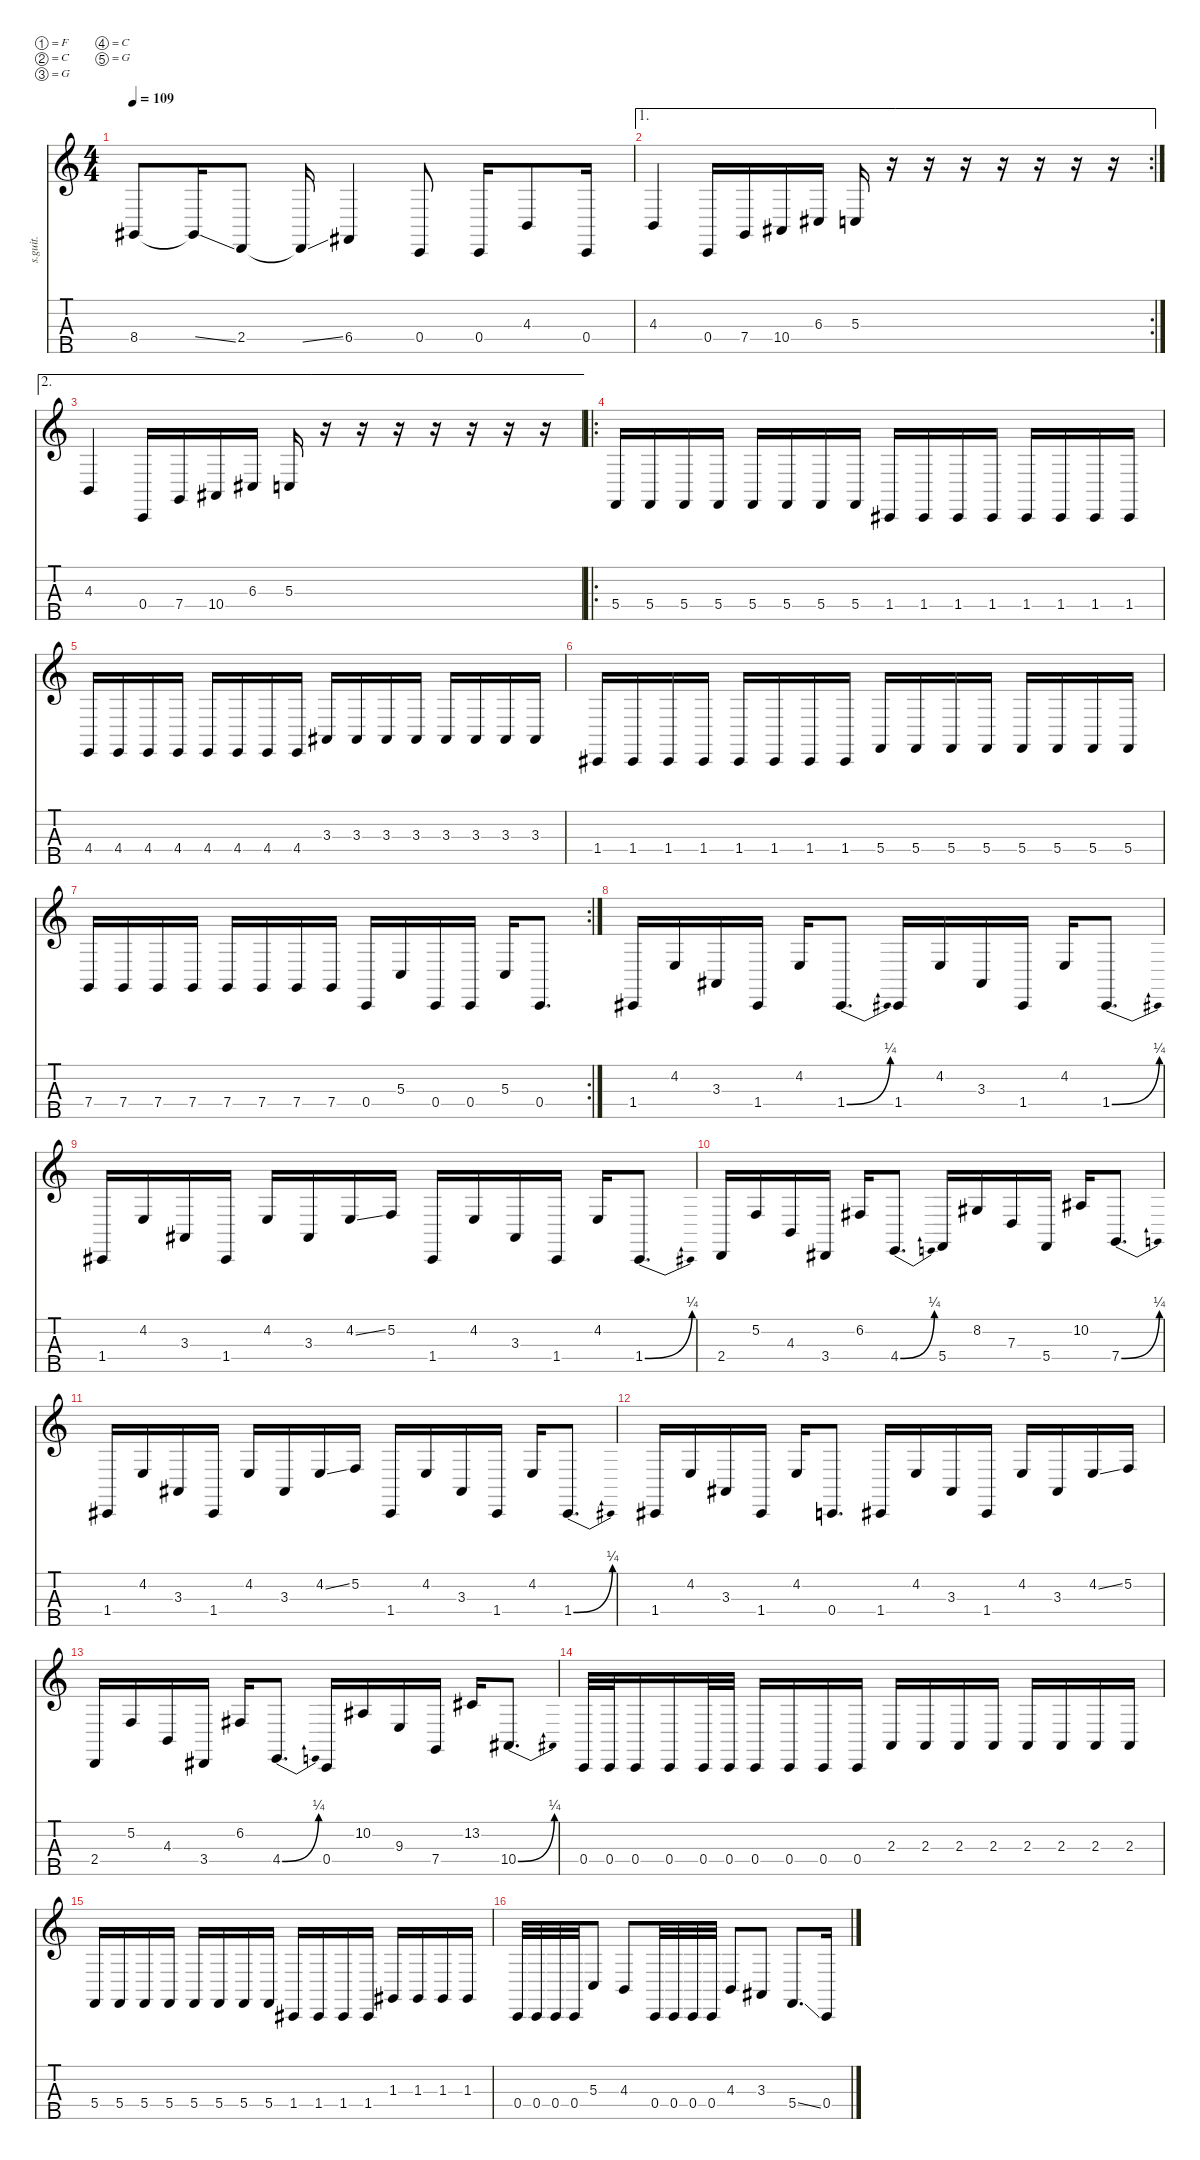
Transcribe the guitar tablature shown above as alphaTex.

\defaultSystemsLayout 4
\hideDynamics
\bracketExtendMode nobrackets
\track ("Electric Bass" "s.guit.") {instrument electricbassfinger}
\staff {score tabs}
\tuning (F2 C2 G1 C1 G0)
\ts (4 4)
\tempo 109
\clef g2
\ks c
8.4{acc #}.8{lyrics (0 "") lyrics (1 "") lyrics (2 "") lyrics (3 "") lyrics (4 "") dy f} 8.4{ss t acc #}.16{lyrics (0 "") lyrics (1 "") lyrics (2 "") lyrics (3 "") lyrics (4 "")} 2.4.8{lyrics (0 "") lyrics (1 "") lyrics (2 "") lyrics (3 "") lyrics (4 "")} 2.4{ss t}.16{lyrics (0 "") lyrics (1 "") lyrics (2 "") lyrics (3 "") lyrics (4 "")} 6.4{acc #}.4{lyrics (0 "") lyrics (1 "") lyrics (2 "") lyrics (3 "") lyrics (4 "")} 0.4.8{lyrics (0 "") lyrics (1 "") lyrics (2 "") lyrics (3 "") lyrics (4 "")} 0.4.16{lyrics (0 "") lyrics (1 "") lyrics (2 "") lyrics (3 "") lyrics (4 "")} 4.3.8{lyrics (0 "") lyrics (1 "") lyrics (2 "") lyrics (3 "") lyrics (4 "")} 0.4.16{lyrics (0 "") lyrics (1 "") lyrics (2 "") lyrics (3 "") lyrics (4 "")} |
\ae 1
\rc 2
4.3.4{lyrics (0 "") lyrics (1 "") lyrics (2 "") lyrics (3 "") lyrics (4 "")} 0.4.16{lyrics (0 "") lyrics (1 "") lyrics (2 "") lyrics (3 "") lyrics (4 "")} 7.4.16{lyrics (0 "") lyrics (1 "") lyrics (2 "") lyrics (3 "") lyrics (4 "")} 10.4{acc #}.16{lyrics (0 "") lyrics (1 "") lyrics (2 "") lyrics (3 "") lyrics (4 "")} 6.3{acc #}.16{lyrics (0 "") lyrics (1 "") lyrics (2 "") lyrics (3 "") lyrics (4 "")} 5.3.16{lyrics (0 "") lyrics (1 "") lyrics (2 "") lyrics (3 "") lyrics (4 "")} r.16 r.16 r.16 r.16 r.16 r.16 r.16 |
\ae 2
4.3.4{lyrics (0 "") lyrics (1 "") lyrics (2 "") lyrics (3 "") lyrics (4 "")} 0.4.16{lyrics (0 "") lyrics (1 "") lyrics (2 "") lyrics (3 "") lyrics (4 "")} 7.4.16{lyrics (0 "") lyrics (1 "") lyrics (2 "") lyrics (3 "") lyrics (4 "")} 10.4{acc #}.16{lyrics (0 "") lyrics (1 "") lyrics (2 "") lyrics (3 "") lyrics (4 "")} 6.3{acc #}.16{lyrics (0 "") lyrics (1 "") lyrics (2 "") lyrics (3 "") lyrics (4 "")} 5.3.16{lyrics (0 "") lyrics (1 "") lyrics (2 "") lyrics (3 "") lyrics (4 "")} r.16 r.16 r.16 r.16 r.16 r.16 r.16 |
\ro
5.4.16{lyrics (0 "") lyrics (1 "") lyrics (2 "") lyrics (3 "") lyrics (4 "")} 5.4.16{lyrics (0 "") lyrics (1 "") lyrics (2 "") lyrics (3 "") lyrics (4 "")} 5.4.16{lyrics (0 "") lyrics (1 "") lyrics (2 "") lyrics (3 "") lyrics (4 "")} 5.4.16{lyrics (0 "") lyrics (1 "") lyrics (2 "") lyrics (3 "") lyrics (4 "")} 5.4.16{lyrics (0 "") lyrics (1 "") lyrics (2 "") lyrics (3 "") lyrics (4 "")} 5.4.16{lyrics (0 "") lyrics (1 "") lyrics (2 "") lyrics (3 "") lyrics (4 "")} 5.4.16{lyrics (0 "") lyrics (1 "") lyrics (2 "") lyrics (3 "") lyrics (4 "")} 5.4.16{lyrics (0 "") lyrics (1 "") lyrics (2 "") lyrics (3 "") lyrics (4 "")} 1.4{acc #}.16{lyrics (0 "") lyrics (1 "") lyrics (2 "") lyrics (3 "") lyrics (4 "")} 1.4{acc #}.16{lyrics (0 "") lyrics (1 "") lyrics (2 "") lyrics (3 "") lyrics (4 "")} 1.4{acc #}.16{lyrics (0 "") lyrics (1 "") lyrics (2 "") lyrics (3 "") lyrics (4 "")} 1.4{acc #}.16{lyrics (0 "") lyrics (1 "") lyrics (2 "") lyrics (3 "") lyrics (4 "")} 1.4{acc #}.16{lyrics (0 "") lyrics (1 "") lyrics (2 "") lyrics (3 "") lyrics (4 "")} 1.4{acc #}.16{lyrics (0 "") lyrics (1 "") lyrics (2 "") lyrics (3 "") lyrics (4 "")} 1.4{acc #}.16{lyrics (0 "") lyrics (1 "") lyrics (2 "") lyrics (3 "") lyrics (4 "")} 1.4{acc #}.16{lyrics (0 "") lyrics (1 "") lyrics (2 "") lyrics (3 "") lyrics (4 "")} |
4.4.16{lyrics (0 "") lyrics (1 "") lyrics (2 "") lyrics (3 "") lyrics (4 "")} 4.4.16{lyrics (0 "") lyrics (1 "") lyrics (2 "") lyrics (3 "") lyrics (4 "")} 4.4.16{lyrics (0 "") lyrics (1 "") lyrics (2 "") lyrics (3 "") lyrics (4 "")} 4.4.16{lyrics (0 "") lyrics (1 "") lyrics (2 "") lyrics (3 "") lyrics (4 "")} 4.4.16{lyrics (0 "") lyrics (1 "") lyrics (2 "") lyrics (3 "") lyrics (4 "")} 4.4.16{lyrics (0 "") lyrics (1 "") lyrics (2 "") lyrics (3 "") lyrics (4 "")} 4.4.16{lyrics (0 "") lyrics (1 "") lyrics (2 "") lyrics (3 "") lyrics (4 "")} 4.4.16{lyrics (0 "") lyrics (1 "") lyrics (2 "") lyrics (3 "") lyrics (4 "")} 3.3{acc #}.16{lyrics (0 "") lyrics (1 "") lyrics (2 "") lyrics (3 "") lyrics (4 "")} 3.3{acc #}.16{lyrics (0 "") lyrics (1 "") lyrics (2 "") lyrics (3 "") lyrics (4 "")} 3.3{acc #}.16{lyrics (0 "") lyrics (1 "") lyrics (2 "") lyrics (3 "") lyrics (4 "")} 3.3{acc #}.16{lyrics (0 "") lyrics (1 "") lyrics (2 "") lyrics (3 "") lyrics (4 "")} 3.3{acc #}.16{lyrics (0 "") lyrics (1 "") lyrics (2 "") lyrics (3 "") lyrics (4 "")} 3.3{acc #}.16{lyrics (0 "") lyrics (1 "") lyrics (2 "") lyrics (3 "") lyrics (4 "")} 3.3{acc #}.16{lyrics (0 "") lyrics (1 "") lyrics (2 "") lyrics (3 "") lyrics (4 "")} 3.3{acc #}.16{lyrics (0 "") lyrics (1 "") lyrics (2 "") lyrics (3 "") lyrics (4 "")} |
1.4{acc #}.16{lyrics (0 "") lyrics (1 "") lyrics (2 "") lyrics (3 "") lyrics (4 "")} 1.4{acc #}.16{lyrics (0 "") lyrics (1 "") lyrics (2 "") lyrics (3 "") lyrics (4 "")} 1.4{acc #}.16{lyrics (0 "") lyrics (1 "") lyrics (2 "") lyrics (3 "") lyrics (4 "")} 1.4{acc #}.16{lyrics (0 "") lyrics (1 "") lyrics (2 "") lyrics (3 "") lyrics (4 "")} 1.4{acc #}.16{lyrics (0 "") lyrics (1 "") lyrics (2 "") lyrics (3 "") lyrics (4 "")} 1.4{acc #}.16{lyrics (0 "") lyrics (1 "") lyrics (2 "") lyrics (3 "") lyrics (4 "")} 1.4{acc #}.16{lyrics (0 "") lyrics (1 "") lyrics (2 "") lyrics (3 "") lyrics (4 "")} 1.4{acc #}.16{lyrics (0 "") lyrics (1 "") lyrics (2 "") lyrics (3 "") lyrics (4 "")} 5.4.16{lyrics (0 "") lyrics (1 "") lyrics (2 "") lyrics (3 "") lyrics (4 "")} 5.4.16{lyrics (0 "") lyrics (1 "") lyrics (2 "") lyrics (3 "") lyrics (4 "")} 5.4.16{lyrics (0 "") lyrics (1 "") lyrics (2 "") lyrics (3 "") lyrics (4 "")} 5.4.16{lyrics (0 "") lyrics (1 "") lyrics (2 "") lyrics (3 "") lyrics (4 "")} 5.4.16{lyrics (0 "") lyrics (1 "") lyrics (2 "") lyrics (3 "") lyrics (4 "")} 5.4.16{lyrics (0 "") lyrics (1 "") lyrics (2 "") lyrics (3 "") lyrics (4 "")} 5.4.16{lyrics (0 "") lyrics (1 "") lyrics (2 "") lyrics (3 "") lyrics (4 "")} 5.4.16{lyrics (0 "") lyrics (1 "") lyrics (2 "") lyrics (3 "") lyrics (4 "")} |
\rc 2
7.4.16{lyrics (0 "") lyrics (1 "") lyrics (2 "") lyrics (3 "") lyrics (4 "")} 7.4.16{lyrics (0 "") lyrics (1 "") lyrics (2 "") lyrics (3 "") lyrics (4 "")} 7.4.16{lyrics (0 "") lyrics (1 "") lyrics (2 "") lyrics (3 "") lyrics (4 "")} 7.4.16{lyrics (0 "") lyrics (1 "") lyrics (2 "") lyrics (3 "") lyrics (4 "")} 7.4.16{lyrics (0 "") lyrics (1 "") lyrics (2 "") lyrics (3 "") lyrics (4 "")} 7.4.16{lyrics (0 "") lyrics (1 "") lyrics (2 "") lyrics (3 "") lyrics (4 "")} 7.4.16{lyrics (0 "") lyrics (1 "") lyrics (2 "") lyrics (3 "") lyrics (4 "")} 7.4.16{lyrics (0 "") lyrics (1 "") lyrics (2 "") lyrics (3 "") lyrics (4 "")} 0.4.16{lyrics (0 "") lyrics (1 "") lyrics (2 "") lyrics (3 "") lyrics (4 "")} 5.3.16{lyrics (0 "") lyrics (1 "") lyrics (2 "") lyrics (3 "") lyrics (4 "")} 0.4.16{lyrics (0 "") lyrics (1 "") lyrics (2 "") lyrics (3 "") lyrics (4 "")} 0.4.16{lyrics (0 "") lyrics (1 "") lyrics (2 "") lyrics (3 "") lyrics (4 "")} 5.3.16{lyrics (0 "") lyrics (1 "") lyrics (2 "") lyrics (3 "") lyrics (4 "")} 0.4.8{d lyrics (0 "") lyrics (1 "") lyrics (2 "") lyrics (3 "") lyrics (4 "")} |
1.4{acc #}.16{lyrics (0 "") lyrics (1 "") lyrics (2 "") lyrics (3 "") lyrics (4 "")} 4.2.16{lyrics (0 "") lyrics (1 "") lyrics (2 "") lyrics (3 "") lyrics (4 "")} 3.3{acc #}.16{lyrics (0 "") lyrics (1 "") lyrics (2 "") lyrics (3 "") lyrics (4 "")} 1.4{acc #}.16{lyrics (0 "") lyrics (1 "") lyrics (2 "") lyrics (3 "") lyrics (4 "")} 4.2.16{lyrics (0 "") lyrics (1 "") lyrics (2 "") lyrics (3 "") lyrics (4 "")} 1.4{be (bend 0 0 60 1) acc #}.8{d lyrics (0 "") lyrics (1 "") lyrics (2 "") lyrics (3 "") lyrics (4 "")} 1.4{acc #}.16{lyrics (0 "") lyrics (1 "") lyrics (2 "") lyrics (3 "") lyrics (4 "")} 4.2.16{lyrics (0 "") lyrics (1 "") lyrics (2 "") lyrics (3 "") lyrics (4 "")} 3.3{acc #}.16{lyrics (0 "") lyrics (1 "") lyrics (2 "") lyrics (3 "") lyrics (4 "")} 1.4{acc #}.16{lyrics (0 "") lyrics (1 "") lyrics (2 "") lyrics (3 "") lyrics (4 "")} 4.2.16{lyrics (0 "") lyrics (1 "") lyrics (2 "") lyrics (3 "") lyrics (4 "")} 1.4{be (bend 0 0 60 1) acc #}.8{d lyrics (0 "") lyrics (1 "") lyrics (2 "") lyrics (3 "") lyrics (4 "")} |
1.4{acc #}.16{lyrics (0 "") lyrics (1 "") lyrics (2 "") lyrics (3 "") lyrics (4 "")} 4.2.16{lyrics (0 "") lyrics (1 "") lyrics (2 "") lyrics (3 "") lyrics (4 "")} 3.3{acc #}.16{lyrics (0 "") lyrics (1 "") lyrics (2 "") lyrics (3 "") lyrics (4 "")} 1.4{acc #}.16{lyrics (0 "") lyrics (1 "") lyrics (2 "") lyrics (3 "") lyrics (4 "")} 4.2.16{lyrics (0 "") lyrics (1 "") lyrics (2 "") lyrics (3 "") lyrics (4 "")} 3.3{acc #}.16{lyrics (0 "") lyrics (1 "") lyrics (2 "") lyrics (3 "") lyrics (4 "")} 4.2{ss}.16{lyrics (0 "") lyrics (1 "") lyrics (2 "") lyrics (3 "") lyrics (4 "")} 5.2.16{lyrics (0 "") lyrics (1 "") lyrics (2 "") lyrics (3 "") lyrics (4 "")} 1.4{acc #}.16{lyrics (0 "") lyrics (1 "") lyrics (2 "") lyrics (3 "") lyrics (4 "")} 4.2.16{lyrics (0 "") lyrics (1 "") lyrics (2 "") lyrics (3 "") lyrics (4 "")} 3.3{acc #}.16{lyrics (0 "") lyrics (1 "") lyrics (2 "") lyrics (3 "") lyrics (4 "")} 1.4{acc #}.16{lyrics (0 "") lyrics (1 "") lyrics (2 "") lyrics (3 "") lyrics (4 "")} 4.2.16{lyrics (0 "") lyrics (1 "") lyrics (2 "") lyrics (3 "") lyrics (4 "")} 1.4{be (bend 0 0 60 1) acc #}.8{d lyrics (0 "") lyrics (1 "") lyrics (2 "") lyrics (3 "") lyrics (4 "")} |
2.4.16{lyrics (0 "") lyrics (1 "") lyrics (2 "") lyrics (3 "") lyrics (4 "")} 5.2.16{lyrics (0 "") lyrics (1 "") lyrics (2 "") lyrics (3 "") lyrics (4 "")} 4.3.16{lyrics (0 "") lyrics (1 "") lyrics (2 "") lyrics (3 "") lyrics (4 "")} 3.4{acc #}.16{lyrics (0 "") lyrics (1 "") lyrics (2 "") lyrics (3 "") lyrics (4 "")} 6.2{acc #}.16{lyrics (0 "") lyrics (1 "") lyrics (2 "") lyrics (3 "") lyrics (4 "")} 4.4{be (bend 0 0 60 1)}.8{d lyrics (0 "") lyrics (1 "") lyrics (2 "") lyrics (3 "") lyrics (4 "")} 5.4.16{lyrics (0 "") lyrics (1 "") lyrics (2 "") lyrics (3 "") lyrics (4 "")} 8.2{acc #}.16{lyrics (0 "") lyrics (1 "") lyrics (2 "") lyrics (3 "") lyrics (4 "")} 7.3.16{lyrics (0 "") lyrics (1 "") lyrics (2 "") lyrics (3 "") lyrics (4 "")} 5.4.16{lyrics (0 "") lyrics (1 "") lyrics (2 "") lyrics (3 "") lyrics (4 "")} 10.2{acc #}.16{lyrics (0 "") lyrics (1 "") lyrics (2 "") lyrics (3 "") lyrics (4 "")} 7.4{be (bend 0 0 60 1)}.8{d lyrics (0 "") lyrics (1 "") lyrics (2 "") lyrics (3 "") lyrics (4 "")} |
1.4{acc #}.16{lyrics (0 "") lyrics (1 "") lyrics (2 "") lyrics (3 "") lyrics (4 "")} 4.2.16{lyrics (0 "") lyrics (1 "") lyrics (2 "") lyrics (3 "") lyrics (4 "")} 3.3{acc #}.16{lyrics (0 "") lyrics (1 "") lyrics (2 "") lyrics (3 "") lyrics (4 "")} 1.4{acc #}.16{lyrics (0 "") lyrics (1 "") lyrics (2 "") lyrics (3 "") lyrics (4 "")} 4.2.16{lyrics (0 "") lyrics (1 "") lyrics (2 "") lyrics (3 "") lyrics (4 "")} 3.3{acc #}.16{lyrics (0 "") lyrics (1 "") lyrics (2 "") lyrics (3 "") lyrics (4 "")} 4.2{ss}.16{lyrics (0 "") lyrics (1 "") lyrics (2 "") lyrics (3 "") lyrics (4 "")} 5.2.16{lyrics (0 "") lyrics (1 "") lyrics (2 "") lyrics (3 "") lyrics (4 "")} 1.4{acc #}.16{lyrics (0 "") lyrics (1 "") lyrics (2 "") lyrics (3 "") lyrics (4 "")} 4.2.16{lyrics (0 "") lyrics (1 "") lyrics (2 "") lyrics (3 "") lyrics (4 "")} 3.3{acc #}.16{lyrics (0 "") lyrics (1 "") lyrics (2 "") lyrics (3 "") lyrics (4 "")} 1.4{acc #}.16{lyrics (0 "") lyrics (1 "") lyrics (2 "") lyrics (3 "") lyrics (4 "")} 4.2.16{lyrics (0 "") lyrics (1 "") lyrics (2 "") lyrics (3 "") lyrics (4 "")} 1.4{be (bend 0 0 60 1) acc #}.8{d lyrics (0 "") lyrics (1 "") lyrics (2 "") lyrics (3 "") lyrics (4 "")} |
1.4{acc #}.16{lyrics (0 "") lyrics (1 "") lyrics (2 "") lyrics (3 "") lyrics (4 "")} 4.2.16{lyrics (0 "") lyrics (1 "") lyrics (2 "") lyrics (3 "") lyrics (4 "")} 3.3{acc #}.16{lyrics (0 "") lyrics (1 "") lyrics (2 "") lyrics (3 "") lyrics (4 "")} 1.4{acc #}.16{lyrics (0 "") lyrics (1 "") lyrics (2 "") lyrics (3 "") lyrics (4 "")} 4.2.16{lyrics (0 "") lyrics (1 "") lyrics (2 "") lyrics (3 "") lyrics (4 "")} 0.4.8{d lyrics (0 "") lyrics (1 "") lyrics (2 "") lyrics (3 "") lyrics (4 "")} 1.4{acc #}.16{lyrics (0 "") lyrics (1 "") lyrics (2 "") lyrics (3 "") lyrics (4 "")} 4.2.16{lyrics (0 "") lyrics (1 "") lyrics (2 "") lyrics (3 "") lyrics (4 "")} 3.3{acc #}.16{lyrics (0 "") lyrics (1 "") lyrics (2 "") lyrics (3 "") lyrics (4 "")} 1.4{acc #}.16{lyrics (0 "") lyrics (1 "") lyrics (2 "") lyrics (3 "") lyrics (4 "")} 4.2.16{lyrics (0 "") lyrics (1 "") lyrics (2 "") lyrics (3 "") lyrics (4 "")} 3.3{acc #}.16{lyrics (0 "") lyrics (1 "") lyrics (2 "") lyrics (3 "") lyrics (4 "")} 4.2{ss}.16{lyrics (0 "") lyrics (1 "") lyrics (2 "") lyrics (3 "") lyrics (4 "")} 5.2.16{lyrics (0 "") lyrics (1 "") lyrics (2 "") lyrics (3 "") lyrics (4 "")} |
2.4.16{lyrics (0 "") lyrics (1 "") lyrics (2 "") lyrics (3 "") lyrics (4 "")} 5.2.16{lyrics (0 "") lyrics (1 "") lyrics (2 "") lyrics (3 "") lyrics (4 "")} 4.3.16{lyrics (0 "") lyrics (1 "") lyrics (2 "") lyrics (3 "") lyrics (4 "")} 3.4{acc #}.16{lyrics (0 "") lyrics (1 "") lyrics (2 "") lyrics (3 "") lyrics (4 "")} 6.2{acc #}.16{lyrics (0 "") lyrics (1 "") lyrics (2 "") lyrics (3 "") lyrics (4 "")} 4.4{be (bend 0 0 60 1)}.8{d lyrics (0 "") lyrics (1 "") lyrics (2 "") lyrics (3 "") lyrics (4 "")} 0.4.16{lyrics (0 "") lyrics (1 "") lyrics (2 "") lyrics (3 "") lyrics (4 "")} 10.2{acc #}.16{lyrics (0 "") lyrics (1 "") lyrics (2 "") lyrics (3 "") lyrics (4 "")} 9.3.16{lyrics (0 "") lyrics (1 "") lyrics (2 "") lyrics (3 "") lyrics (4 "")} 7.4.16{lyrics (0 "") lyrics (1 "") lyrics (2 "") lyrics (3 "") lyrics (4 "")} 13.2{acc #}.16{lyrics (0 "") lyrics (1 "") lyrics (2 "") lyrics (3 "") lyrics (4 "")} 10.4{be (bend 0 0 60 1) acc #}.8{d lyrics (0 "") lyrics (1 "") lyrics (2 "") lyrics (3 "") lyrics (4 "")} |
0.4.32{lyrics (0 "") lyrics (1 "") lyrics (2 "") lyrics (3 "") lyrics (4 "")} 0.4.32{lyrics (0 "") lyrics (1 "") lyrics (2 "") lyrics (3 "") lyrics (4 "")} 0.4.16{lyrics (0 "") lyrics (1 "") lyrics (2 "") lyrics (3 "") lyrics (4 "")} 0.4.16{lyrics (0 "") lyrics (1 "") lyrics (2 "") lyrics (3 "") lyrics (4 "")} 0.4.32{lyrics (0 "") lyrics (1 "") lyrics (2 "") lyrics (3 "") lyrics (4 "")} 0.4.32{lyrics (0 "") lyrics (1 "") lyrics (2 "") lyrics (3 "") lyrics (4 "")} 0.4.16{lyrics (0 "") lyrics (1 "") lyrics (2 "") lyrics (3 "") lyrics (4 "")} 0.4.16{lyrics (0 "") lyrics (1 "") lyrics (2 "") lyrics (3 "") lyrics (4 "")} 0.4.16{lyrics (0 "") lyrics (1 "") lyrics (2 "") lyrics (3 "") lyrics (4 "")} 0.4.16{lyrics (0 "") lyrics (1 "") lyrics (2 "") lyrics (3 "") lyrics (4 "")} 2.3.16{lyrics (0 "") lyrics (1 "") lyrics (2 "") lyrics (3 "") lyrics (4 "")} 2.3.16{lyrics (0 "") lyrics (1 "") lyrics (2 "") lyrics (3 "") lyrics (4 "")} 2.3.16{lyrics (0 "") lyrics (1 "") lyrics (2 "") lyrics (3 "") lyrics (4 "")} 2.3.16{lyrics (0 "") lyrics (1 "") lyrics (2 "") lyrics (3 "") lyrics (4 "")} 2.3.16{lyrics (0 "") lyrics (1 "") lyrics (2 "") lyrics (3 "") lyrics (4 "")} 2.3.16{lyrics (0 "") lyrics (1 "") lyrics (2 "") lyrics (3 "") lyrics (4 "")} 2.3.16{lyrics (0 "") lyrics (1 "") lyrics (2 "") lyrics (3 "") lyrics (4 "")} 2.3.16{lyrics (0 "") lyrics (1 "") lyrics (2 "") lyrics (3 "") lyrics (4 "")} |
5.4.16{lyrics (0 "") lyrics (1 "") lyrics (2 "") lyrics (3 "") lyrics (4 "")} 5.4.16{lyrics (0 "") lyrics (1 "") lyrics (2 "") lyrics (3 "") lyrics (4 "")} 5.4.16{lyrics (0 "") lyrics (1 "") lyrics (2 "") lyrics (3 "") lyrics (4 "")} 5.4.16{lyrics (0 "") lyrics (1 "") lyrics (2 "") lyrics (3 "") lyrics (4 "")} 5.4.16{lyrics (0 "") lyrics (1 "") lyrics (2 "") lyrics (3 "") lyrics (4 "")} 5.4.16{lyrics (0 "") lyrics (1 "") lyrics (2 "") lyrics (3 "") lyrics (4 "")} 5.4.16{lyrics (0 "") lyrics (1 "") lyrics (2 "") lyrics (3 "") lyrics (4 "")} 5.4.16{lyrics (0 "") lyrics (1 "") lyrics (2 "") lyrics (3 "") lyrics (4 "")} 1.4{acc #}.16{lyrics (0 "") lyrics (1 "") lyrics (2 "") lyrics (3 "") lyrics (4 "")} 1.4{acc #}.16{lyrics (0 "") lyrics (1 "") lyrics (2 "") lyrics (3 "") lyrics (4 "")} 1.4{acc #}.16{lyrics (0 "") lyrics (1 "") lyrics (2 "") lyrics (3 "") lyrics (4 "")} 1.4{acc #}.16{lyrics (0 "") lyrics (1 "") lyrics (2 "") lyrics (3 "") lyrics (4 "")} 1.3{acc #}.16{lyrics (0 "") lyrics (1 "") lyrics (2 "") lyrics (3 "") lyrics (4 "")} 1.3{acc #}.16{lyrics (0 "") lyrics (1 "") lyrics (2 "") lyrics (3 "") lyrics (4 "")} 1.3{acc #}.16{lyrics (0 "") lyrics (1 "") lyrics (2 "") lyrics (3 "") lyrics (4 "")} 1.3{acc #}.16{lyrics (0 "") lyrics (1 "") lyrics (2 "") lyrics (3 "") lyrics (4 "")} |
0.4.32{lyrics (0 "") lyrics (1 "") lyrics (2 "") lyrics (3 "") lyrics (4 "")} 0.4.32{lyrics (0 "") lyrics (1 "") lyrics (2 "") lyrics (3 "") lyrics (4 "")} 0.4.32{lyrics (0 "") lyrics (1 "") lyrics (2 "") lyrics (3 "") lyrics (4 "")} 0.4.32{lyrics (0 "") lyrics (1 "") lyrics (2 "") lyrics (3 "") lyrics (4 "")} 5.3.8{lyrics (0 "") lyrics (1 "") lyrics (2 "") lyrics (3 "") lyrics (4 "")} 4.3.8{lyrics (0 "") lyrics (1 "") lyrics (2 "") lyrics (3 "") lyrics (4 "")} 0.4.32{lyrics (0 "") lyrics (1 "") lyrics (2 "") lyrics (3 "") lyrics (4 "")} 0.4.32{lyrics (0 "") lyrics (1 "") lyrics (2 "") lyrics (3 "") lyrics (4 "")} 0.4.32{lyrics (0 "") lyrics (1 "") lyrics (2 "") lyrics (3 "") lyrics (4 "")} 0.4.32{lyrics (0 "") lyrics (1 "") lyrics (2 "") lyrics (3 "") lyrics (4 "")} 4.3.8{lyrics (0 "") lyrics (1 "") lyrics (2 "") lyrics (3 "") lyrics (4 "")} 3.3{acc #}.8{lyrics (0 "") lyrics (1 "") lyrics (2 "") lyrics (3 "") lyrics (4 "")} 5.4{ss}.8{d lyrics (0 "") lyrics (1 "") lyrics (2 "") lyrics (3 "") lyrics (4 "")} 0.4.16{lyrics (0 "") lyrics (1 "") lyrics (2 "") lyrics (3 "") lyrics (4 "")}
